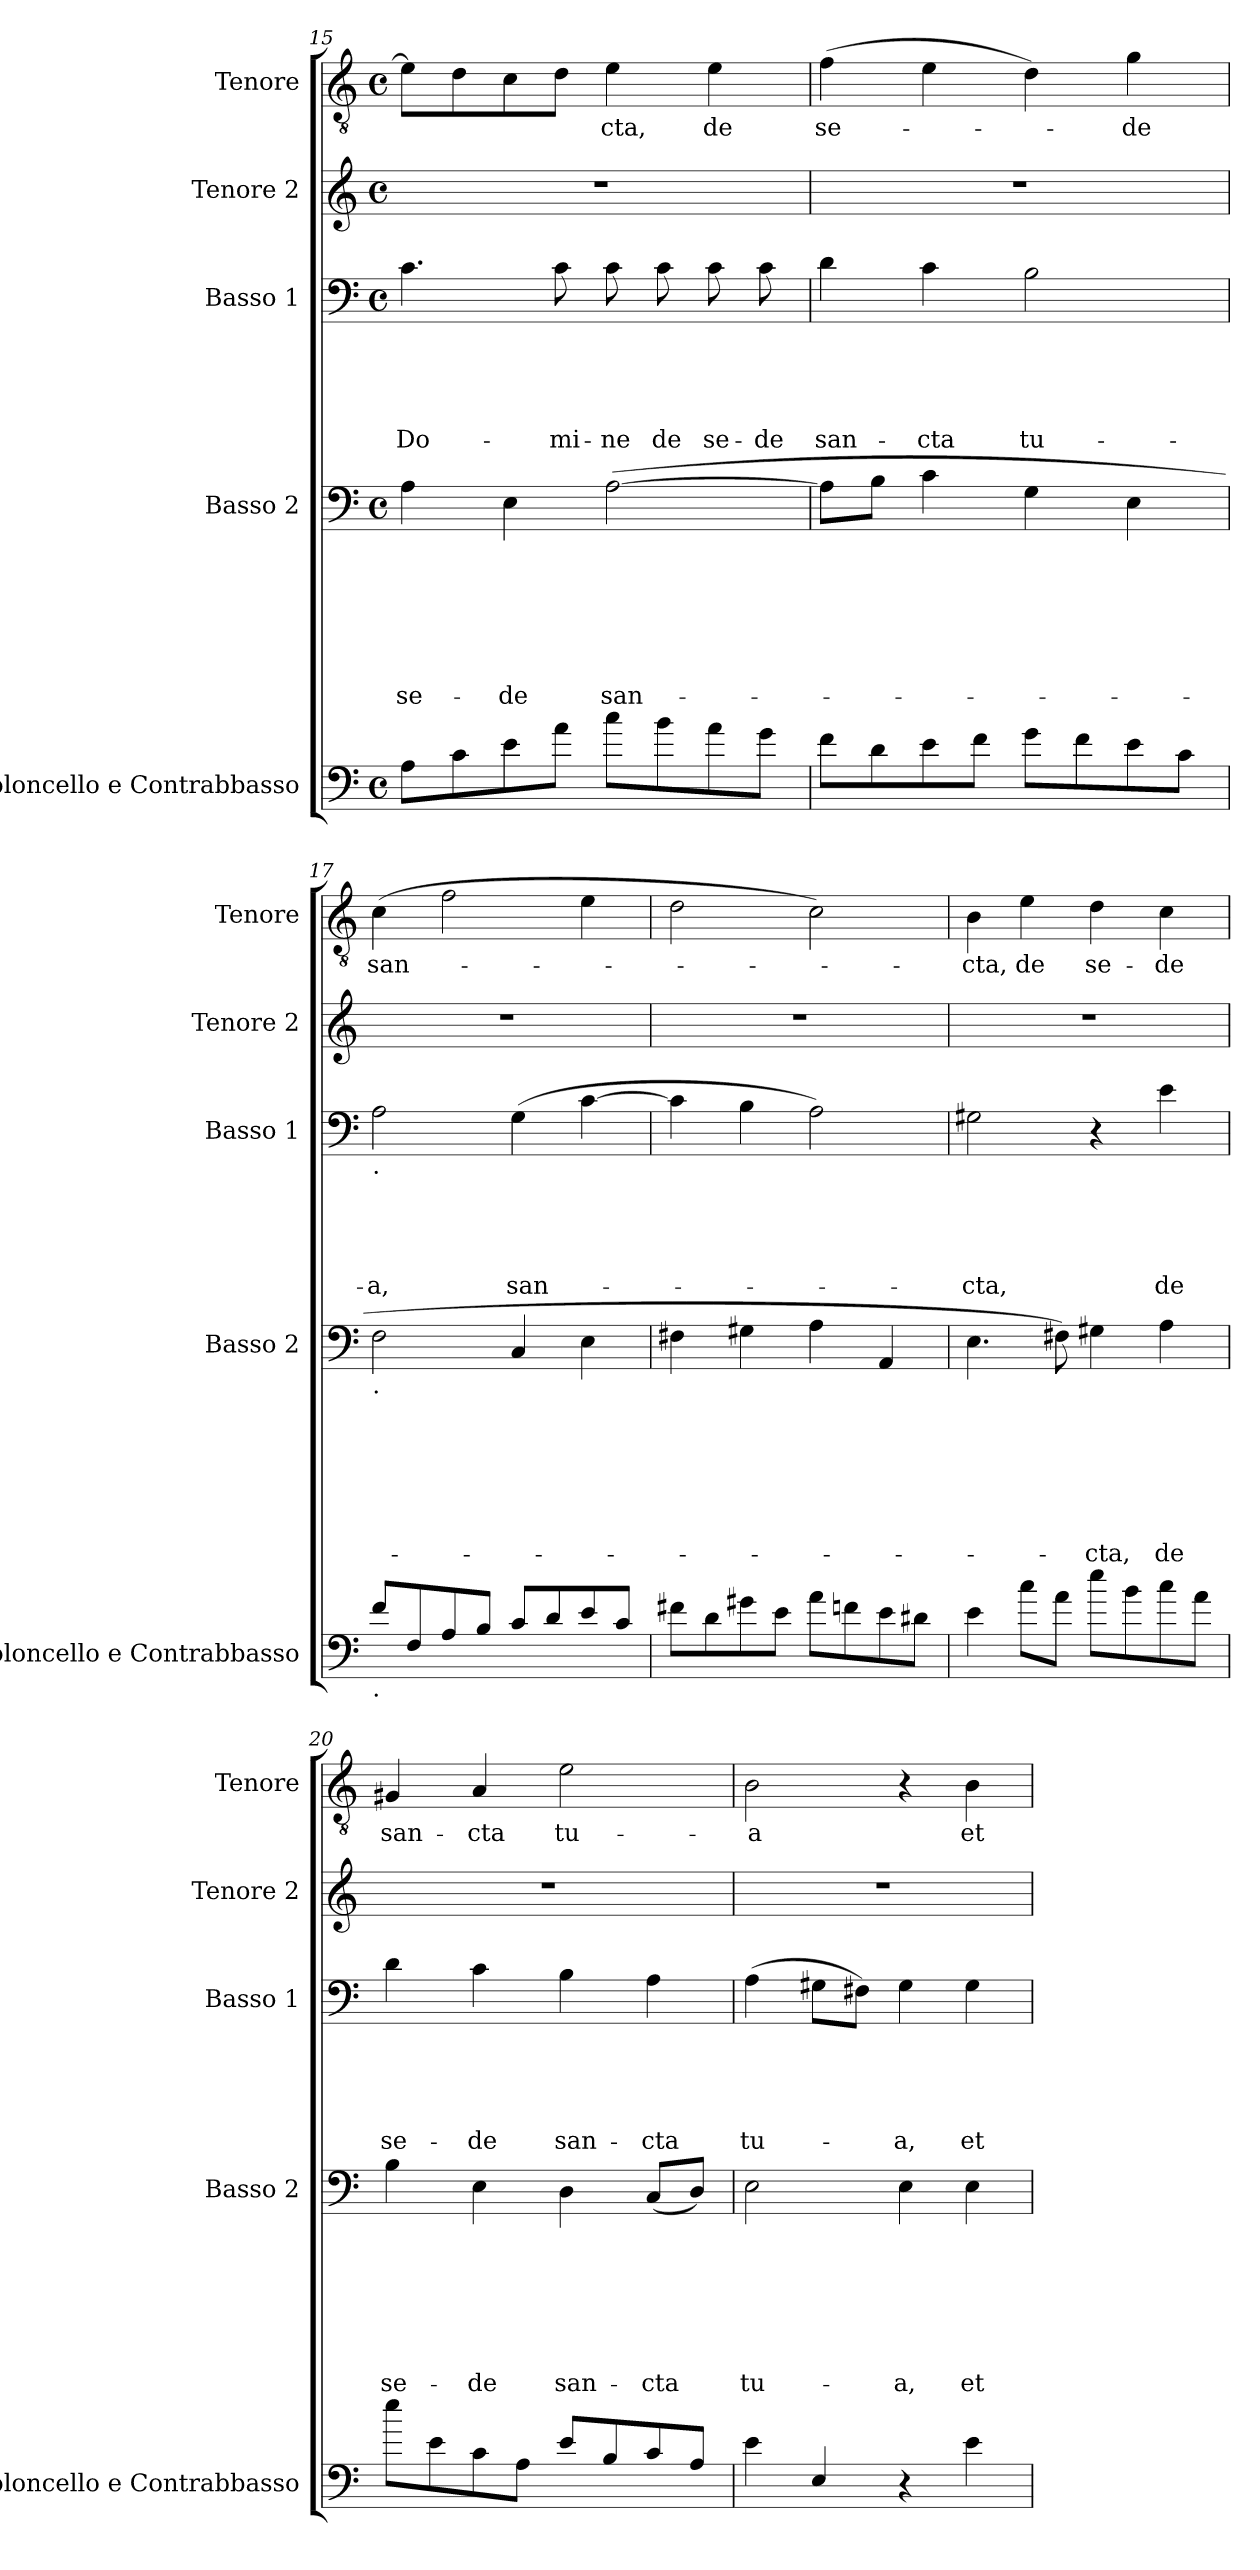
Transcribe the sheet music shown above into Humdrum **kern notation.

**kern	**kern	**text	**text	**text	**text	**text	**text	**text	**kern	**text	**text	**text	**text	**text	**kern	**kern	**text
*part5	*part4	*part4	*part4	*part4	*part4	*part4	*part4	*part4	*part3	*part3	*part3	*part3	*part3	*part3	*part2	*part1	*part1
*staff5	*staff4	*staff4	*staff4	*staff4	*staff4	*staff4	*staff4	*staff4	*staff3	*staff3	*staff3	*staff3	*staff3	*staff3	*staff2	*staff1	*staff1
*I"Violoncello e Contrabbasso	*I"Basso 2	*	*	*	*	*	*	*	*I"Basso 1	*	*	*	*	*	*I"Tenore 2	*I"Tenore	*
*I'Violoncello e Contrabbasso	*I'Basso 2	*	*	*	*	*	*	*	*I'Basso 1	*	*	*	*	*	*I'Tenore 2	*I'Tenore	*
*clefF4	*clefF4	*	*	*	*	*	*	*	*clefF4	*	*	*	*	*	*clefG2	*clefGv2	*
*ITrd7c12	*	*	*	*	*	*	*	*	*	*	*	*	*	*	*	*	*
*k[]	*k[]	*	*	*	*	*	*	*	*k[]	*	*	*	*	*	*k[]	*k[]	*
*C:	*C:	*	*	*	*	*	*	*	*C:	*	*	*	*	*	*C:	*C:	*
*M4/4	*M4/4	*	*	*	*	*	*	*	*M4/4	*	*	*	*	*	*M4/4	*M4/4	*
*met(c)	*met(c)	*	*	*	*	*	*	*	*met(c)	*	*	*	*	*	*met(c)	*met(c)	*
=15	=15	=15	=15	=15	=15	=15	=15	=15	=15	=15	=15	=15	=15	=15	=15	=15	=15
!	!	!	!	!	!	!	!	!LO:LY:b	!	!	!	!	!	!LO:LY:b	!	!	!
8AA\L	4A\	.	.	.	.	.	.	se-	4.c\	.	.	.	.	Do-	1r	8e\L]	.
8C\	.	.	.	.	.	.	.	.	.	.	.	.	.	.	.	8d\	.
!	!	!	!	!	!	!	!	!LO:LY:b	!	!	!	!	!	!	!	!	!
8E\	4E\	.	.	.	.	.	.	-de	.	.	.	.	.	.	.	8c\	.
!	!	!	!	!	!	!	!	!	!	!	!	!	!	!LO:LY:b	!	!	!
8A\J	.	.	.	.	.	.	.	.	8c\	.	.	.	.	-mi-	.	8d\J	.
!	!	!	!	!	!	!	!	!LO:LY:b	!	!	!	!	!	!LO:LY:b	!	!	!LO:LY:b
8c\L	(>[>2A\	.	.	.	.	.	.	san-	8c\	.	.	.	.	-ne	.	4e\	-cta,
!	!	!	!	!	!	!	!	!	!	!	!	!	!	!LO:LY:b	!	!	!
8B\	.	.	.	.	.	.	.	.	8c\	.	.	.	.	de	.	.	.
!	!	!	!	!	!	!	!	!	!	!	!	!	!	!LO:LY:b	!	!	!LO:LY:b
8A\	.	.	.	.	.	.	.	.	8c\	.	.	.	.	se-	.	4e\	de
!	!	!	!	!	!	!	!	!	!	!	!	!	!	!LO:LY:b	!	!	!
8G\J	.	.	.	.	.	.	.	.	8c\	.	.	.	.	-de	.	.	.
=16	=16	=16	=16	=16	=16	=16	=16	=16	=16	=16	=16	=16	=16	=16	=16	=16	=16
!	!	!	!	!	!	!	!	!	!	!	!	!	!	!LO:LY:b	!	!	!LO:LY:b
8F\L	8A\L]	.	.	.	.	.	.	.	4d\	.	.	.	.	san-	1r	(>4f\	se-
8D\	8B\J	.	.	.	.	.	.	.	.	.	.	.	.	.	.	.	.
!	!	!	!	!	!	!	!	!	!	!	!	!	!	!LO:LY:b	!	!	!
8E\	4c\	.	.	.	.	.	.	.	4c\	.	.	.	.	-cta	.	4e\	.
8F\J	.	.	.	.	.	.	.	.	.	.	.	.	.	.	.	.	.
!	!	!	!	!	!	!	!	!	!	!	!	!	!	!LO:LY:b	!	!	!
8G\L	4G\	.	.	.	.	.	.	.	2B\	.	.	.	.	tu-	.	4d\)	.
8F\	.	.	.	.	.	.	.	.	.	.	.	.	.	.	.	.	.
!	!	!	!	!	!	!	!	!	!	!	!	!	!	!	!	!	!LO:LY:b
8E\	4E\	.	.	.	.	.	.	.	.	.	.	.	.	.	.	4g\	-de
8C\J	.	.	.	.	.	.	.	.	.	.	.	.	.	.	.	.	.
!!LO:PB:g=z
=17	=17	=17	=17	=17	=17	=17	=17	=17	=17	=17	=17	=17	=17	=17	=17	=17	=17
!	!	!	!	!	!	!	!	!	!LO:TX:b:t=.	!	!	!	!	!	!	!	!
!	!LO:TX:b:t=.	!	!	!	!	!	!	!	!	!	!	!	!	!	!	!	!
!LO:TX:b:t=.	!	!	!	!	!	!	!	!	!	!	!	!	!	!	!	!	!
!	!	!	!	!	!	!	!	!	!	!	!	!	!	!LO:LY:b	!	!	!LO:LY:b
8F/L	2F\	.	.	.	.	.	.	.	2A\	.	.	.	.	-a,	1r	(>4c\	san-
8FF/	.	.	.	.	.	.	.	.	.	.	.	.	.	.	.	.	.
8AA/	.	.	.	.	.	.	.	.	.	.	.	.	.	.	.	2f\	.
8BB/J	.	.	.	.	.	.	.	.	.	.	.	.	.	.	.	.	.
!	!	!	!	!	!	!	!	!	!	!	!	!	!	!LO:LY:b	!	!	!
8C/L	4C/	.	.	.	.	.	.	.	(>4G\	.	.	.	.	san-	.	.	.
8D/	.	.	.	.	.	.	.	.	.	.	.	.	.	.	.	.	.
8E/	4E\	.	.	.	.	.	.	.	[>4c\	.	.	.	.	.	.	4e\	.
8C/J	.	.	.	.	.	.	.	.	.	.	.	.	.	.	.	.	.
=18	=18	=18	=18	=18	=18	=18	=18	=18	=18	=18	=18	=18	=18	=18	=18	=18	=18
8F#X\L	4F#X\	.	.	.	.	.	.	.	4c\]	.	.	.	.	.	1r	2d\	.
8D\	.	.	.	.	.	.	.	.	.	.	.	.	.	.	.	.	.
8G#X\	4G#X\	.	.	.	.	.	.	.	4B\	.	.	.	.	.	.	.	.
8E\J	.	.	.	.	.	.	.	.	.	.	.	.	.	.	.	.	.
8A\L	4A\	.	.	.	.	.	.	.	2A\)	.	.	.	.	.	.	2c\)	.
8Fn\	.	.	.	.	.	.	.	.	.	.	.	.	.	.	.	.	.
8E\	4AA/	.	.	.	.	.	.	.	.	.	.	.	.	.	.	.	.
8D#X\J	.	.	.	.	.	.	.	.	.	.	.	.	.	.	.	.	.
=19	=19	=19	=19	=19	=19	=19	=19	=19	=19	=19	=19	=19	=19	=19	=19	=19	=19
!	!	!	!	!	!	!	!	!	!	!	!	!	!	!LO:LY:b	!	!	!LO:LY:b
4E\	4.E\	.	.	.	.	.	.	.	2G#X\	.	.	.	.	-cta,	1r	4B\	-cta,
!	!	!	!	!	!	!	!	!	!	!	!	!	!	!	!	!	!LO:LY:b
8c\L	.	.	.	.	.	.	.	.	.	.	.	.	.	.	.	4e\	de
8A\J	8F#X\)	.	.	.	.	.	.	.	.	.	.	.	.	.	.	.	.
!	!	!	!	!	!	!	!	!LO:LY:b	!	!	!	!	!	!	!	!	!LO:LY:b
8e\L	4G#X\	.	.	.	.	.	.	-cta,	4r	.	.	.	.	.	.	4d\	se-
8B\	.	.	.	.	.	.	.	.	.	.	.	.	.	.	.	.	.
!	!	!	!	!	!	!	!	!LO:LY:b	!	!	!	!	!	!LO:LY:b	!	!	!LO:LY:b
8c\	4A\	.	.	.	.	.	.	de	4e\	.	.	.	.	de	.	4c\	-de
8A\J	.	.	.	.	.	.	.	.	.	.	.	.	.	.	.	.	.
=20	=20	=20	=20	=20	=20	=20	=20	=20	=20	=20	=20	=20	=20	=20	=20	=20	=20
!	!	!	!	!	!	!	!	!LO:LY:b	!	!	!	!	!	!LO:LY:b	!	!	!LO:LY:b
8e\L	4B\	.	.	.	.	.	.	se-	4d\	.	.	.	.	se-	1r	4G#X/	san-
8E\	.	.	.	.	.	.	.	.	.	.	.	.	.	.	.	.	.
!	!	!	!	!	!	!	!	!LO:LY:b	!	!	!	!	!	!LO:LY:b	!	!	!LO:LY:b
8C\	4E\	.	.	.	.	.	.	-de	4c\	.	.	.	.	-de	.	4A/	-cta
8AA\J	.	.	.	.	.	.	.	.	.	.	.	.	.	.	.	.	.
!	!	!	!	!	!	!	!	!LO:LY:b	!	!	!	!	!	!LO:LY:b	!	!	!LO:LY:b
8E/L	4D\	.	.	.	.	.	.	san-	4B\	.	.	.	.	san-	.	2e\	tu-
8BB/	.	.	.	.	.	.	.	.	.	.	.	.	.	.	.	.	.
!	!	!	!	!	!	!	!	!LO:LY:b	!	!	!	!	!	!LO:LY:b	!	!	!
8C/	(<8C/L	.	.	.	.	.	.	-cta	4A\	.	.	.	.	-cta	.	.	.
8AA/J	8D/J)	.	.	.	.	.	.	.	.	.	.	.	.	.	.	.	.
=21	=21	=21	=21	=21	=21	=21	=21	=21	=21	=21	=21	=21	=21	=21	=21	=21	=21
!	!	!	!	!	!	!	!	!LO:LY:b	!	!	!	!	!	!LO:LY:b	!	!	!LO:LY:b
4E\	2E\	.	.	.	.	.	.	tu-	(>4A\	.	.	.	.	tu-	1r	2B\	-a
4EE/	.	.	.	.	.	.	.	.	8G#X\L	.	.	.	.	.	.	.	.
.	.	.	.	.	.	.	.	.	8F#X\J)	.	.	.	.	.	.	.	.
!	!	!	!	!	!	!	!	!LO:LY:b	!	!	!	!	!	!LO:LY:b	!	!	!
4r	4E\	.	.	.	.	.	.	-a,	4G#\	.	.	.	.	-a,	.	4r	.
!	!	!	!	!	!	!	!	!LO:LY:b	!	!	!	!	!	!LO:LY:b	!	!	!LO:LY:b
4E\	4E\	.	.	.	.	.	.	et	4G#\	.	.	.	.	et	.	4B\	et
=	=	=	=	=	=	=	=	=	=	=	=	=	=	=	=	=	=
*-	*-	*-	*-	*-	*-	*-	*-	*-	*-	*-	*-	*-	*-	*-	*-	*-	*-
